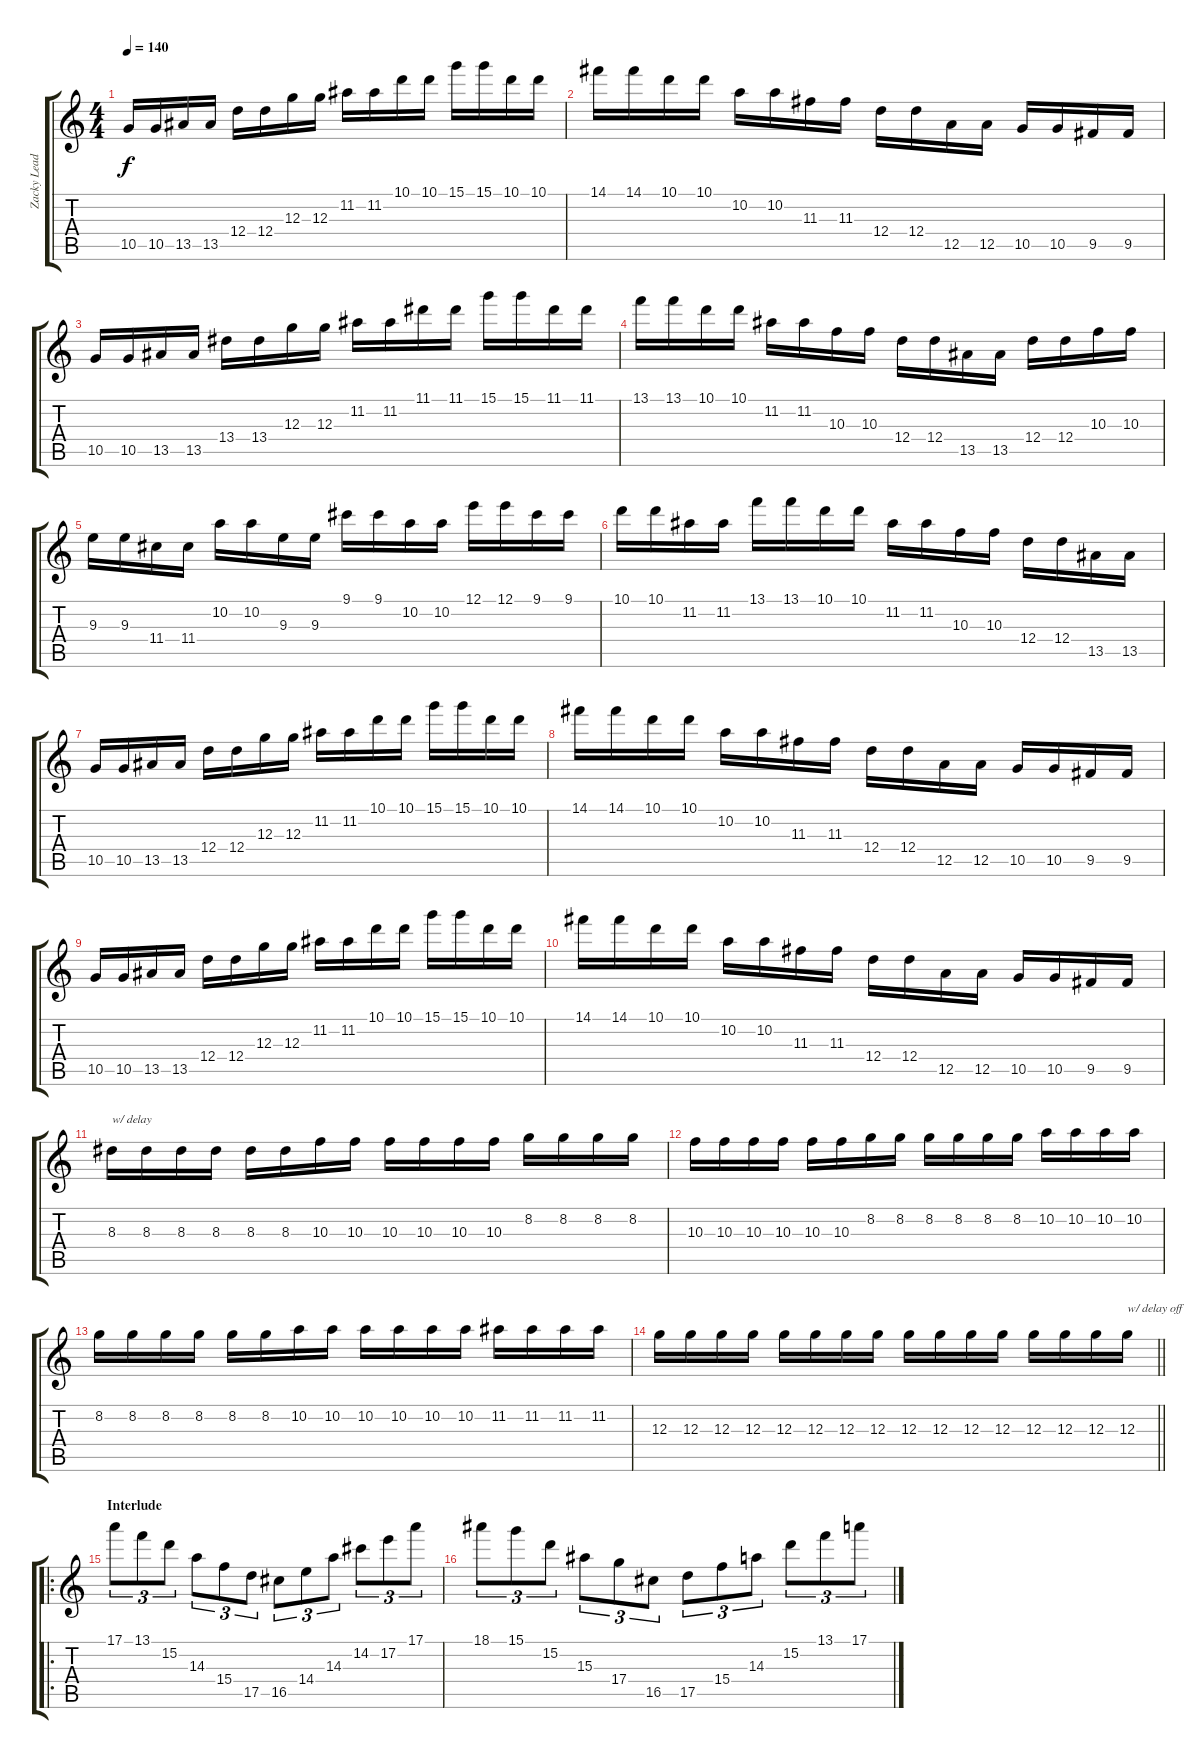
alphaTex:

\track ("Zacky Lead 2" "Zacky Lead") {instrument overdrivenguitar}
\staff {score tabs}
\tuning (E4 B3 G3 D3 A2 D2) {hide}
\ts (4 4)
\tempo 140
\clef g2
\ks c
10.5.16{dy f} 10.5.16 13.5.16 13.5.16 12.4.16 12.4.16 12.3.16 12.3.16 11.2.16 11.2.16 10.1.16 10.1.16 15.1.16 15.1.16 10.1.16 10.1.16 |
14.1.16 14.1.16 10.1.16 10.1.16 10.2.16 10.2.16 11.3.16 11.3.16 12.4.16 12.4.16 12.5.16 12.5.16 10.5.16 10.5.16 9.5.16 9.5.16 |
10.5.16 10.5.16 13.5.16 13.5.16 13.4.16 13.4.16 12.3.16 12.3.16 11.2.16 11.2.16 11.1.16 11.1.16 15.1.16 15.1.16 11.1.16 11.1.16 |
13.1.16 13.1.16 10.1.16 10.1.16 11.2.16 11.2.16 10.3.16 10.3.16 12.4.16 12.4.16 13.5.16 13.5.16 12.4.16 12.4.16 10.3.16 10.3.16 |
9.3.16 9.3.16 11.4.16 11.4.16 10.2.16 10.2.16 9.3.16 9.3.16 9.1.16 9.1.16 10.2.16 10.2.16 12.1.16 12.1.16 9.1.16 9.1.16 |
10.1.16 10.1.16 11.2.16 11.2.16 13.1.16 13.1.16 10.1.16 10.1.16 11.2.16 11.2.16 10.3.16 10.3.16 12.4.16 12.4.16 13.5.16 13.5.16 |
10.5.16 10.5.16 13.5.16 13.5.16 12.4.16 12.4.16 12.3.16 12.3.16 11.2.16 11.2.16 10.1.16 10.1.16 15.1.16 15.1.16 10.1.16 10.1.16 |
14.1.16 14.1.16 10.1.16 10.1.16 10.2.16 10.2.16 11.3.16 11.3.16 12.4.16 12.4.16 12.5.16 12.5.16 10.5.16 10.5.16 9.5.16 9.5.16 |
10.5.16 10.5.16 13.5.16 13.5.16 12.4.16 12.4.16 12.3.16 12.3.16 11.2.16 11.2.16 10.1.16 10.1.16 15.1.16 15.1.16 10.1.16 10.1.16 |
14.1.16 14.1.16 10.1.16 10.1.16 10.2.16 10.2.16 11.3.16 11.3.16 12.4.16 12.4.16 12.5.16 12.5.16 10.5.16 10.5.16 9.5.16 9.5.16 |
8.3.16{txt "w/ delay"} 8.3.16 8.3.16 8.3.16 8.3.16 8.3.16 10.3.16 10.3.16 10.3.16 10.3.16 10.3.16 10.3.16 8.2.16 8.2.16 8.2.16 8.2.16 |
10.3.16 10.3.16 10.3.16 10.3.16 10.3.16 10.3.16 8.2.16 8.2.16 8.2.16 8.2.16 8.2.16 8.2.16 10.2.16 10.2.16 10.2.16 10.2.16 |
8.2.16 8.2.16 8.2.16 8.2.16 8.2.16 8.2.16 10.2.16 10.2.16 10.2.16 10.2.16 10.2.16 10.2.16 11.2.16 11.2.16 11.2.16 11.2.16 |
\barLineRight lightlight
12.3.16 12.3.16 12.3.16 12.3.16 12.3.16 12.3.16 12.3.16 12.3.16 12.3.16 12.3.16 12.3.16 12.3.16 12.3.16 12.3.16 12.3.16 12.3.16{txt "w/ delay off"} |
\ro
\section ("" "Interlude")
17.1.8{tu (3 2)} 13.1.8{tu (3 2)} 15.2.8{tu (3 2)} 14.3.8{tu (3 2)} 15.4.8{tu (3 2)} 17.5.8{tu (3 2)} 16.5.8{tu (3 2)} 14.4.8{tu (3 2)} 14.3.8{tu (3 2)} 14.2.8{tu (3 2)} 17.2.8{tu (3 2)} 17.1.8{tu (3 2)} |
18.1.8{tu (3 2)} 15.1.8{tu (3 2)} 15.2.8{tu (3 2)} 15.3.8{tu (3 2)} 17.4.8{tu (3 2)} 16.5.8{tu (3 2)} 17.5.8{tu (3 2)} 15.4.8{tu (3 2)} 14.3.8{tu (3 2)} 15.2.8{tu (3 2)} 13.1.8{tu (3 2)} 17.1.8{tu (3 2)}
